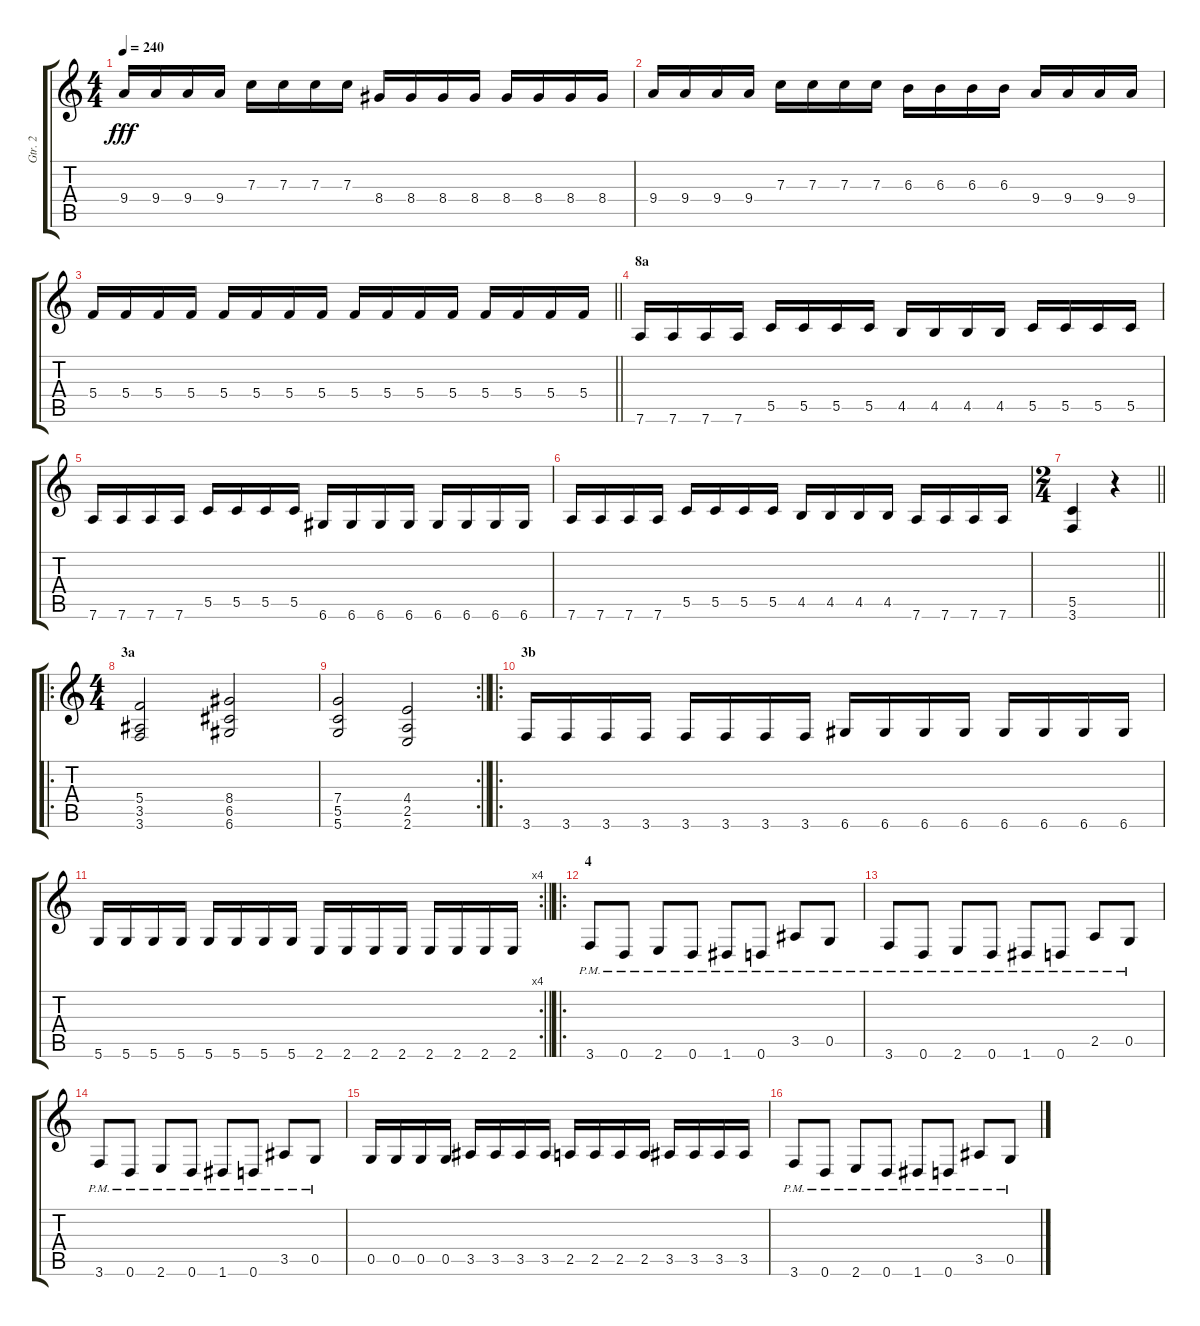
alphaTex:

\track ("Gtr. 2" "Gtr. 2") {instrument distortionguitar}
\staff {score tabs}
\tuning (D4 A3 F3 C3 G2 D2) {hide}
\ts (4 4)
\tempo 240
\clef g2
\ks c
9.4.16{dy fff} 9.4.16 9.4.16 9.4.16 7.3.16 7.3.16 7.3.16 7.3.16 8.4.16 8.4.16 8.4.16 8.4.16 8.4.16 8.4.16 8.4.16 8.4.16 |
9.4.16 9.4.16 9.4.16 9.4.16 7.3.16 7.3.16 7.3.16 7.3.16 6.3.16 6.3.16 6.3.16 6.3.16 9.4.16 9.4.16 9.4.16 9.4.16 |
\barLineRight lightlight
5.4.16 5.4.16 5.4.16 5.4.16 5.4.16 5.4.16 5.4.16 5.4.16 5.4.16 5.4.16 5.4.16 5.4.16 5.4.16 5.4.16 5.4.16 5.4.16 |
\section ("" "8a")
7.6.16 7.6.16 7.6.16 7.6.16 5.5.16 5.5.16 5.5.16 5.5.16 4.5.16 4.5.16 4.5.16 4.5.16 5.5.16 5.5.16 5.5.16 5.5.16 |
7.6.16 7.6.16 7.6.16 7.6.16 5.5.16 5.5.16 5.5.16 5.5.16 6.6.16 6.6.16 6.6.16 6.6.16 6.6.16 6.6.16 6.6.16 6.6.16 |
7.6.16 7.6.16 7.6.16 7.6.16 5.5.16 5.5.16 5.5.16 5.5.16 4.5.16 4.5.16 4.5.16 4.5.16 7.6.16 7.6.16 7.6.16 7.6.16 |
\ts (2 4)
\barLineRight lightlight
(5.5 3.6).4 r.4 |
\ro
\ts (4 4)
\section ("" "3a")
(5.4 3.5 3.6).2 (8.4 6.5 6.6).2 |
\rc 2
\barLineRight lightlight
(7.4 5.5 5.6).2 (4.4 2.5 2.6).2 |
\ro
\section ("" "3b")
3.6.16 3.6.16 3.6.16 3.6.16 3.6.16 3.6.16 3.6.16 3.6.16 6.6.16 6.6.16 6.6.16 6.6.16 6.6.16 6.6.16 6.6.16 6.6.16 |
\rc 4
\barLineRight lightlight
5.6.16 5.6.16 5.6.16 5.6.16 5.6.16 5.6.16 5.6.16 5.6.16 2.6.16 2.6.16 2.6.16 2.6.16 2.6.16 2.6.16 2.6.16 2.6.16 |
\ro
\section ("" "4")
3.6{pm}.8 0.6{pm}.8 2.6{pm}.8 0.6{pm}.8 1.6{pm}.8 0.6{pm}.8 3.5{pm}.8 0.5{pm}.8 |
3.6{pm}.8 0.6{pm}.8 2.6{pm}.8 0.6{pm}.8 1.6{pm}.8 0.6{pm}.8 2.5{pm}.8 0.5{pm}.8 |
3.6{pm}.8 0.6{pm}.8 2.6{pm}.8 0.6{pm}.8 1.6{pm}.8 0.6{pm}.8 3.5{pm}.8 0.5{pm}.8 |
0.5.16 0.5.16 0.5.16 0.5.16 3.5.16 3.5.16 3.5.16 3.5.16 2.5.16 2.5.16 2.5.16 2.5.16 3.5.16 3.5.16 3.5.16 3.5.16 |
3.6{pm}.8 0.6{pm}.8 2.6{pm}.8 0.6{pm}.8 1.6{pm}.8 0.6{pm}.8 3.5{pm}.8 0.5{pm}.8
